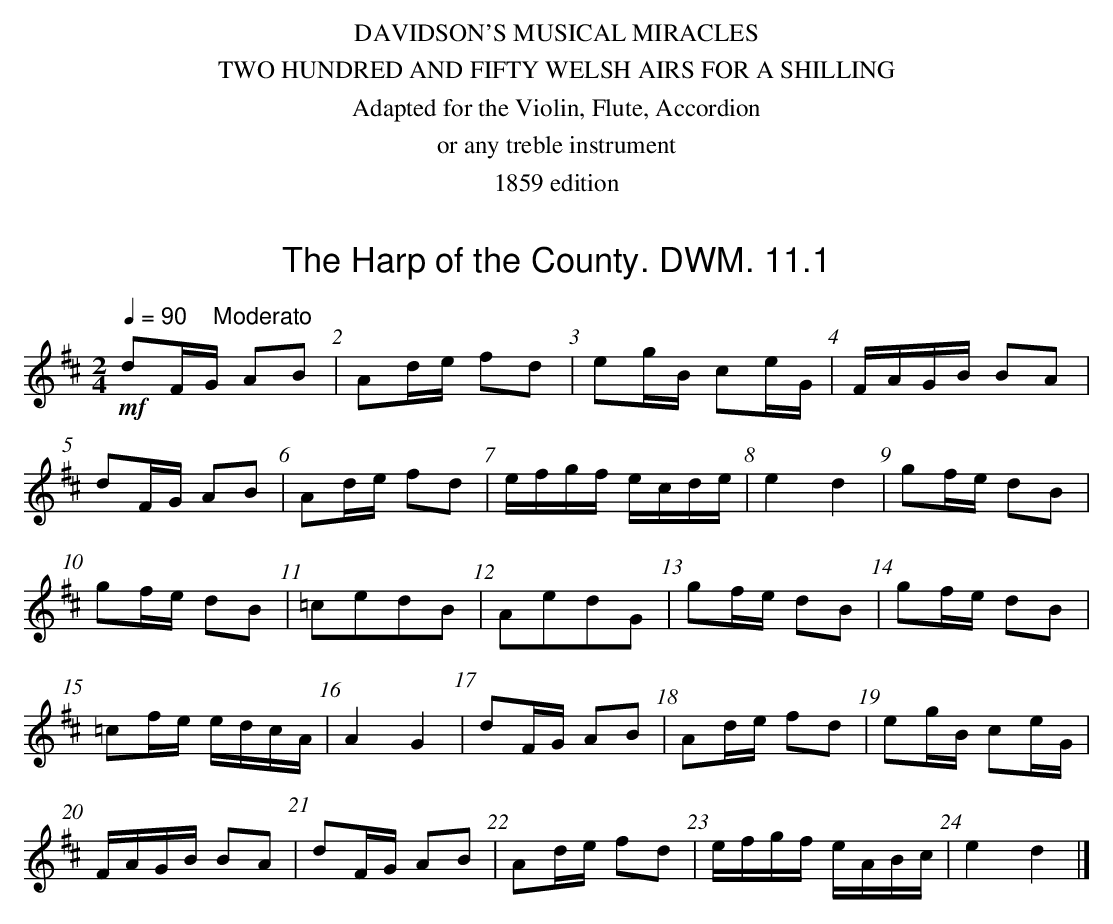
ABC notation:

X:1
T:Harp of the County. DWM. 11.1, The
M:2/4
L:1/8
Q:1/4=90 "    Moderato"
K:D
!mf!dF/G/ AB|Ad/e/ fd|eg/B/ ce/G/|F/A/G/B/ BA|
dF/G/ AB|Ad/e/ fd|e/f/g/f/ e/c/d/e/|e2d2|gf/e/ dB|
gf/e/ dB|=cedB|AedG|gf/e/ dB|gf/e/ dB|
=cf/e/ e/d/c/A/|A2G2|dF/G/ AB|Ad/e/ fd|eg/B/ ce/G/|
F/A/G/B/ BA|dF/G/ AB|Ad/e/ fd|e/f/g/f/ e/A/B/c/|e2d2|]
